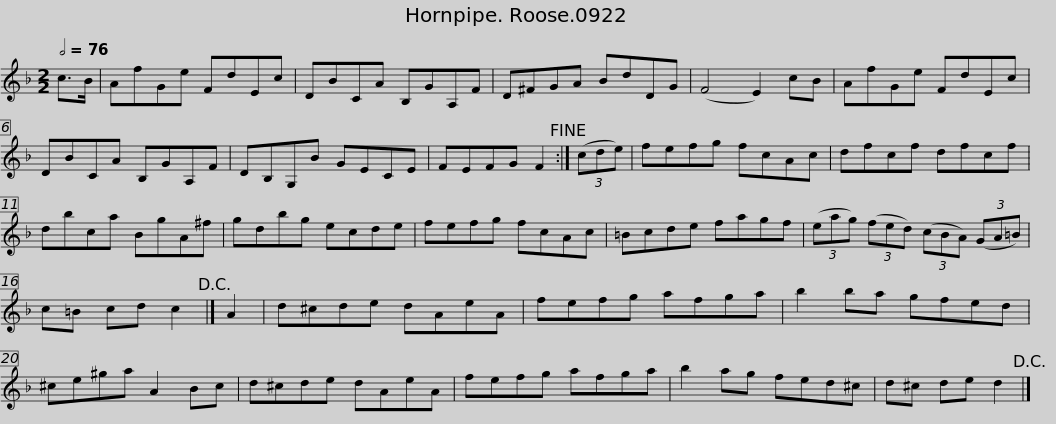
X:1
L:1/8
Q:1/2=76
M:2/2
I:linebreak $
K:F
V:1 treble
V:1
 c>B | AfGe FdEc | DBCA B,GA,F | D^FGA BdDG | (F4 E2) cB | %5
 AfGe FdEc |$ DBCA B,GA,F | DB,G,B GECE | FEFG F2!fine! :| (3(cde) | %10
 fefg fcAc | dfcf dfcf |$ dbca BgA^f | gdbg ecde | fefg fcAc | %15
 =Bcde fagf | (3(eag) (3(fed) (3(cBA) (3(GA=B) |$ c=B cd c2!D.C.! |] A2 | d^cde dAeA | %20
 fefg afga | b2 ba gfed | ^ce^ga A2 Bc |$ d^cde dAeA | fefg afga | %25
 b2 ag fed^c | d^c de d2!D.C.! |] %27
